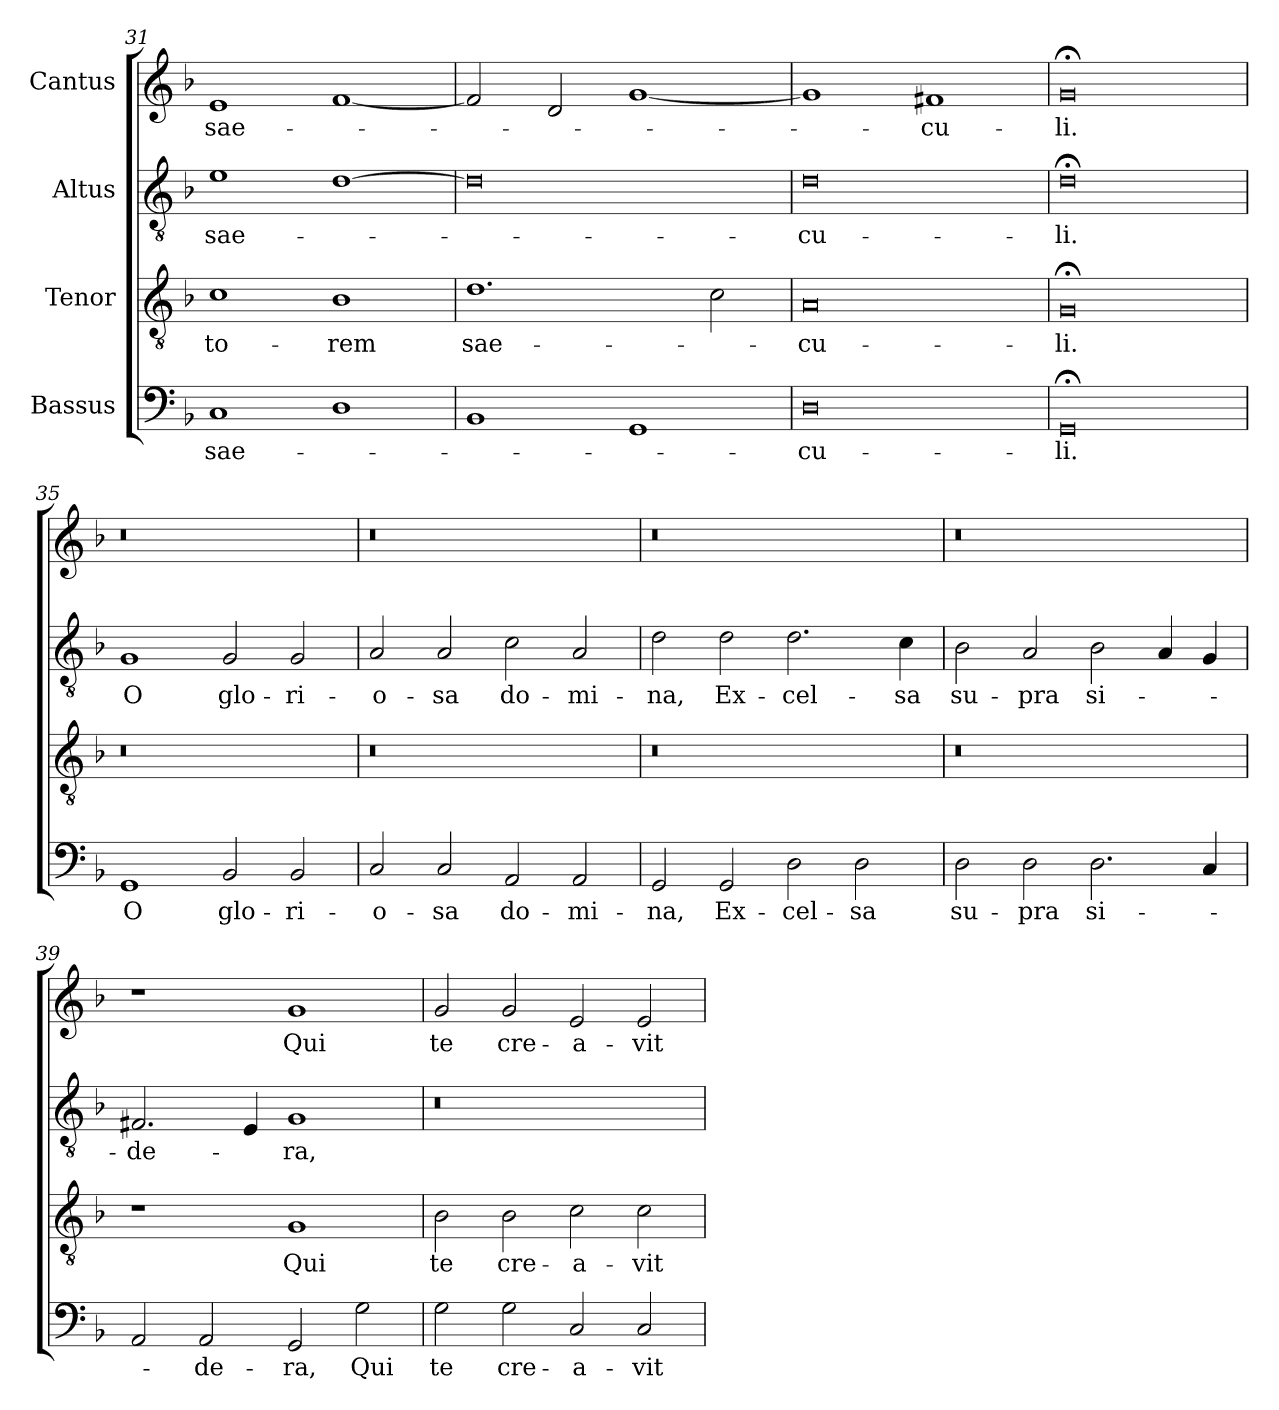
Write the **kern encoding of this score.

**kern	**text	**kern	**text	**kern	**text	**kern	**text
*part4	*part4	*part3	*part3	*part2	*part2	*part1	*part1
*staff4	*staff4	*staff3	*staff3	*staff2	*staff2	*staff1	*staff1
*I"Bassus	*	*I"Tenor	*	*I"Altus	*	*I"Cantus	*
*clefF4	*	*clefGv2	*	*clefGv2	*	*clefG2	*
*k[b-]	*	*k[b-]	*	*k[b-]	*	*k[b-]	*
*F:	*	*F:	*	*F:	*	*F:	*
=31	=31	=31	=31	=31	=31	=31	=31
!	!LO:LY:i	!	!LO:LY:i	!	!	!	!
1C/	sae-	1c\	-to-	1e\	sae-	1e/	sae-
!	!	!	!LO:LY:i	!	!	!	!
1D\	.	1B-\	-rem	[1d\	.	[1f/	.
=32	=32	=32	=32	=32	=32	=32	=32
!	!	!	!LO:LY:i	!	!	!	!
1BB-/	.	1.d\	sae-	0d\]	.	2f/]	.
.	.	.	.	.	.	2d/	.
1GG/	.	.	.	.	.	[1g/	.
.	.	2c\	.	.	.	.	.
=33	=33	=33	=33	=33	=33	=33	=33
!	!LO:LY:i	!	!LO:LY:i	!	!	!	!
0D\	-cu-	0A/	-cu-	0d\	-cu-	1g/]	.
.	.	.	.	.	.	1f#X/	-cu-
=34	=34	=34	=34	=34	=34	=34	=34
!	!LO:LY:i	!	!LO:LY:i	!	!	!	!
0GG;</	-li.	0G;</	-li.	0d;<\	-li.	0g;</	-li.
!!LO:LB:g=z
=35	=35	=35	=35	=35	=35	=35	=35
1GG/	O	0r	.	1G/	O	0r	.
2BB-/	glo-	.	.	2G/	glo-	.	.
2BB-/	-ri-	.	.	2G/	-ri-	.	.
=36	=36	=36	=36	=36	=36	=36	=36
2C/	-o-	0r	.	2A/	-o-	0r	.
2C/	-sa	.	.	2A/	-sa	.	.
2AA/	do-	.	.	2c\	do-	.	.
2AA/	-mi-	.	.	2A/	-mi-	.	.
=37	=37	=37	=37	=37	=37	=37	=37
2GG/	-na,	0r	.	2d\	-na,	0r	.
2GG/	Ex-	.	.	2d\	Ex-	.	.
2D\	-cel-	.	.	2.d\	-cel-	.	.
2D\	-sa	.	.	.	.	.	.
.	.	.	.	4c\	-sa	.	.
=38	=38	=38	=38	=38	=38	=38	=38
2D\	su-	0r	.	2B-\	su-	0r	.
2D\	-pra	.	.	2A/	-pra	.	.
2.D\	si-	.	.	2B-\	si-	.	.
.	.	.	.	4A/	.	.	.
4C/	.	.	.	4G/	.	.	.
=39	=39	=39	=39	=39	=39	=39	=39
2AA/	.	1r	.	2.F#X/	-de-	1r	.
2AA/	-de-	.	.	.	.	.	.
.	.	.	.	4E/	.	.	.
2GG/	-ra,	1G/	Qui	1G/	-ra,	1g/	Qui
2G\	Qui	.	.	.	.	.	.
!!LO:LB:g=z
=40	=40	=40	=40	=40	=40	=40	=40
2G\	te	2B-\	te	0r	.	2g/	te
2G\	cre-	2B-\	cre-	.	.	2g/	cre-
2C/	-a-	2c\	-a-	.	.	2e/	-a-
2C/	-vit	2c\	-vit	.	.	2e/	-vit
=	=	=	=	=	=	=	=
*-	*-	*-	*-	*-	*-	*-	*-
